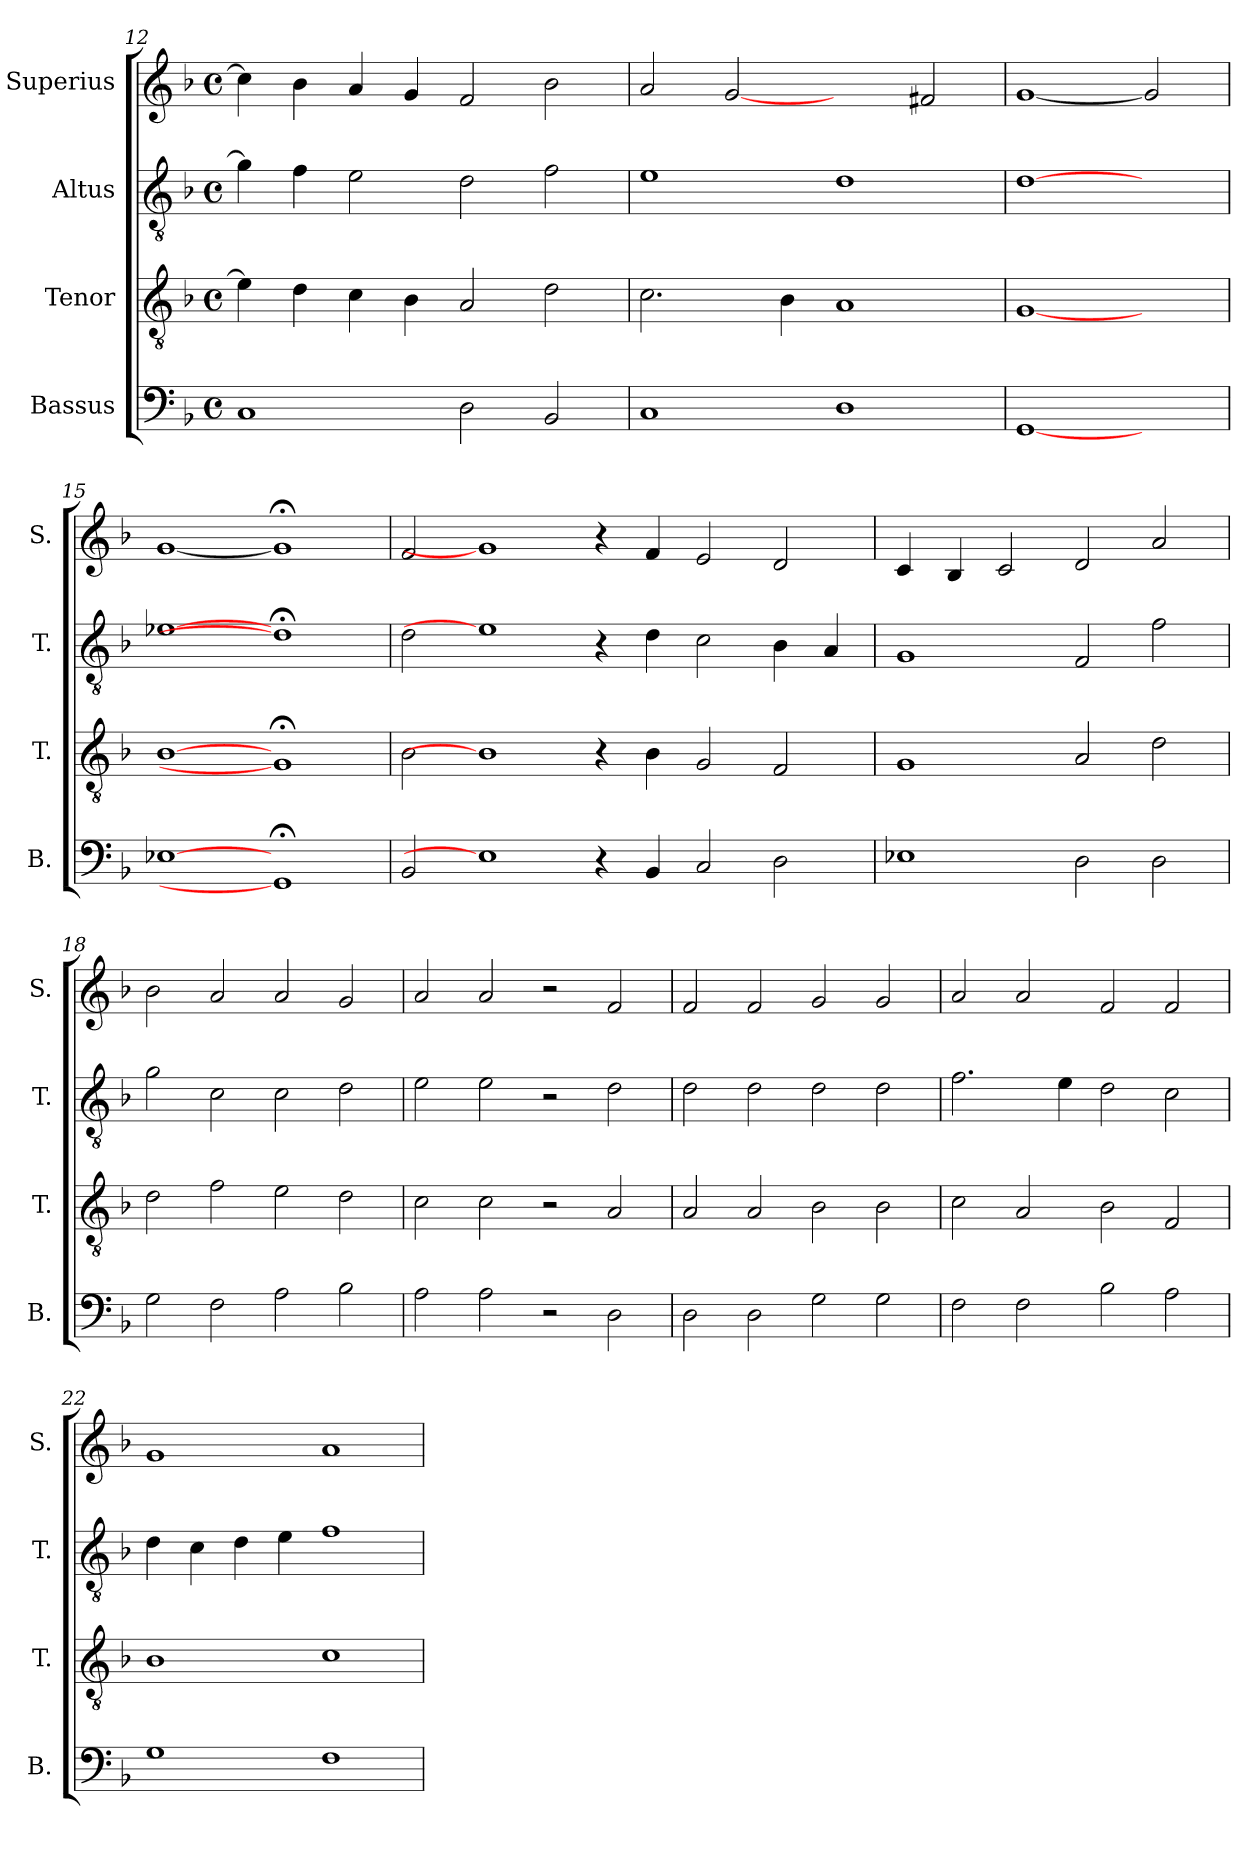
**kern	**kern	**kern	**kern
*part4	*part3	*part2	*part1
*staff4	*staff3	*staff2	*staff1
*I"Bassus	*I"Tenor	*I"Altus	*I"Superius
*I'B.	*I'T.	*I'T.	*I'S.
*clefF4	*clefGv2	*clefGv2	*clefG2
*	*ITrd7c12	*ITrd7c12	*
*k[b-]	*k[b-]	*k[b-]	*k[b-]
*F:	*F:	*F:	*F:
*M4/4	*M4/4	*M4/4	*M4/4
*met(c)	*met(c)	*met(c)	*met(c)
=12	=12	=12	=12
1Ci	4E-i\]	4Gi\]	4cci\]
.	4Di\	4Fi\	4b-i\
.	4Ci\	2Ei\	4ai/
.	4BB-i\	.	4gi/
2Di\	2AAi/	2Di\	2fi/
2BB-i/	2Di\	2Fi\	2b-i\
=13	=13	=13	=13
1Ci	2.Ci\	1Ei	2ai/
.	.	.	[2gi
.	4BB-i\	.	.
1Di	1AAi	1Di	2ryy
.	.	.	2f#Xi/
=14	=14	=14	=14
[1GGi	[1GGi	[1Di	[1gi
2ryy	2ryy	2ryy	2gi]
=15	=15	=15	=15
[1E-Xi	[1BB-i	[1E-Xi	[1gi
1GG;i]	1GG;i]	1D;i]	1g;i]
=16	=16	=16	=16
2BB-i/	2BB-i\	2Di\	2fi/
1E-i]	1BB-i]	1E-i]	1gi]
4r	4r	4r	4r
4BB-i/	4BB-i\	4Di\	4fi/
2Ci/	2GGi/	2Ci\	2ei/
2Di\	2FFi/	4BB-i\	2di/
.	.	4AAi/	.
!!LO:PB:g=z
=17	=17	=17	=17
1E-Xi	1GGi	1GGi	4ci/
.	.	.	4B-i/
.	.	.	2ci/
2Di\	2AAi/	2FFi/	2di/
2Di\	2Di\	2Fi\	2ai/
=18	=18	=18	=18
2Gi\	2Di\	2Gi\	2b-i\
2Fi\	2Fi\	2Ci\	2ai/
2Ai\	2Ei\	2Ci\	2ai/
2B-i\	2Di\	2Di\	2gi/
=19	=19	=19	=19
2Ai\	2Ci\	2Ei\	2ai/
2Ai\	2Ci\	2Ei\	2ai/
2r	2r	2r	2r
2Di\	2AAi/	2Di\	2fi/
=20	=20	=20	=20
2Di\	2AAi/	2Di\	2fi/
2Di\	2AAi/	2Di\	2fi/
2Gi\	2BB-i\	2Di\	2gi/
2Gi\	2BB-i\	2Di\	2gi/
=21	=21	=21	=21
2Fi\	2Ci\	2.Fi\	2ai/
2Fi\	2AAi/	.	2ai/
.	.	4Ei\	.
2B-i\	2BB-i\	2Di\	2fi/
2Ai\	2FFi/	2Ci\	2fi/
!!LO:LB:g=z
=22	=22	=22	=22
1Gi	1BB-i	4Di\	1gi
.	.	4Ci\	.
.	.	4Di\	.
.	.	4Ei\	.
1Fi	1Ci	1Fi	1ai
=	=	=	=
*-	*-	*-	*-
